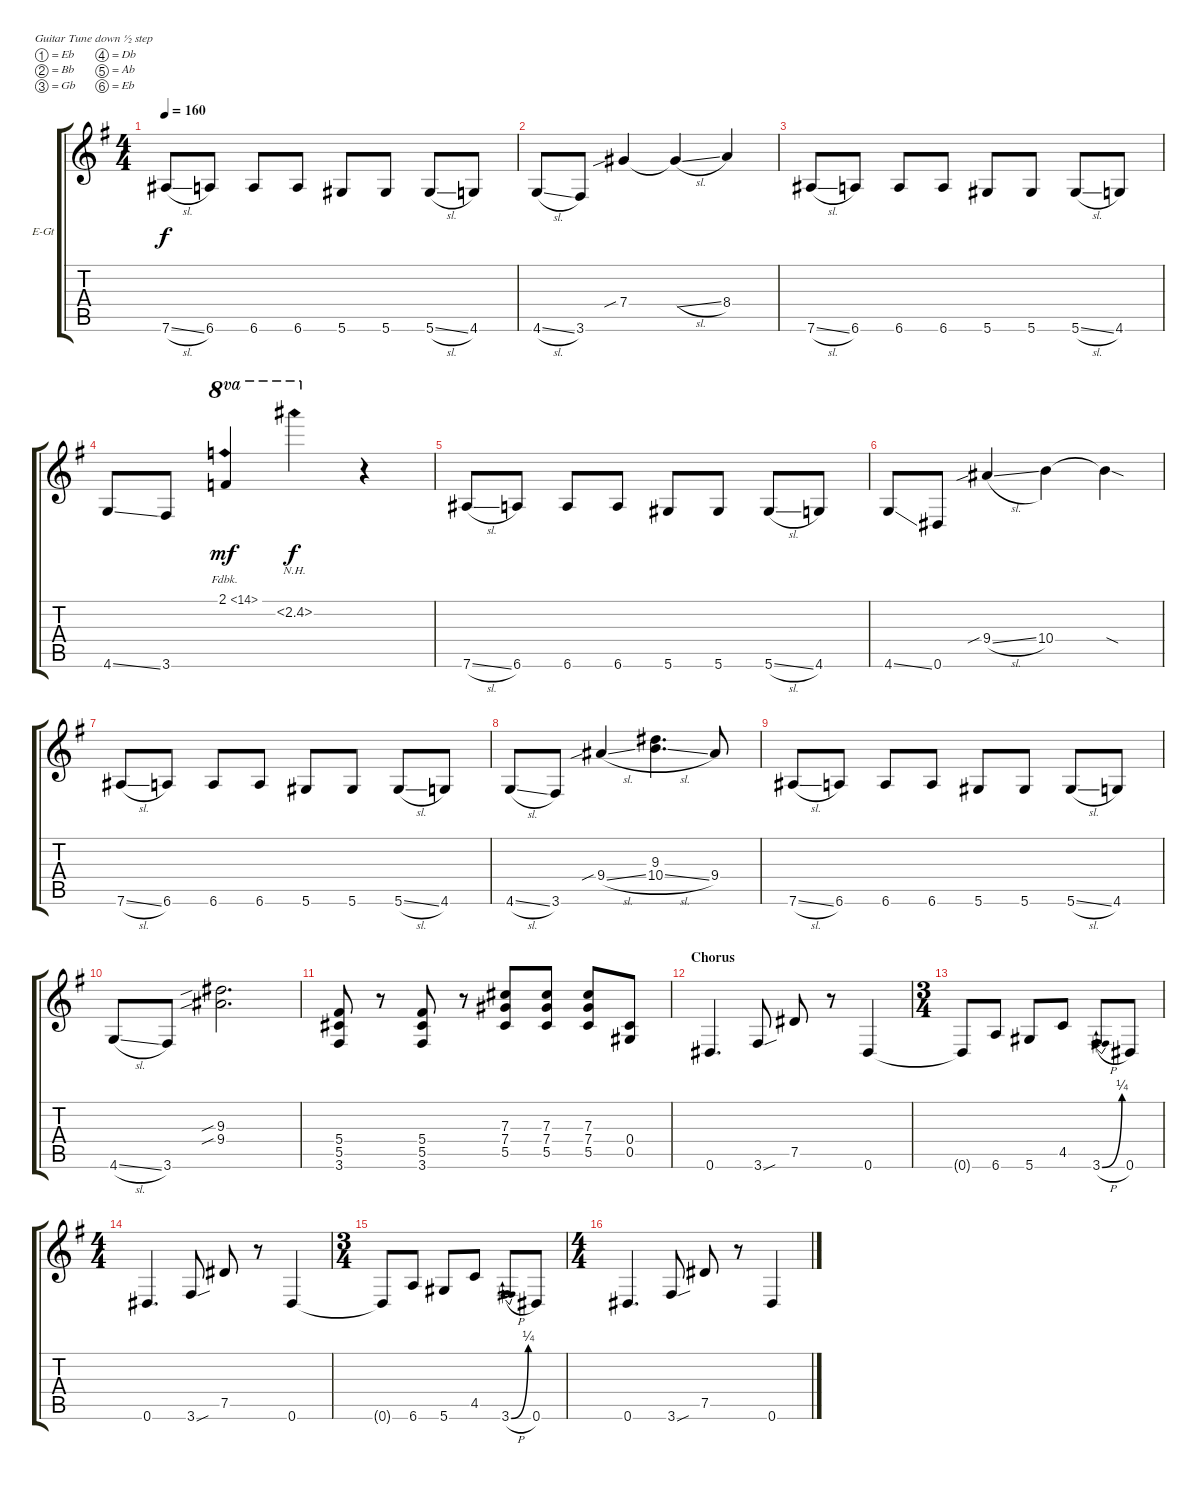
\defaultSystemsLayout 4
\bracketExtendMode groupsimilarinstruments
\firstSystemTrackNameOrientation horizontal
\otherSystemsTrackNameOrientation horizontal
\track ("Electric Guitar" "E-Gt") {instrument distortionguitar}
\staff {score tabs}
\tuning (Eb4 Bb3 Gb3 Db3 Ab2 Eb2)
\ts (4 4)
\tempo 160
\clef g2
\scale
1.05549
\ks g
7.6{sl}.8{dy f} 6.6.8 6.6.8 6.6.8 5.6.8 5.6.8 5.6{sl}.8 4.6.8 |
\scale
0.944515 4.6{sl}.8 3.6.8 7.4{sib}.4 7.4{sl t}.4 8.4.4 |
\scale
1.05549 7.6{sl}.8 6.6.8 6.6.8 6.6.8 5.6.8 5.6.8 5.6{sl}.8 4.6.8 |
\scale
0.944515 4.6{ss}.8 3.6.8 2.1{fh 12}.4{ot 8va dy mf} 2.2{nh}.4{ot 8va dy f} r.4 |
\scale
1.05549 7.6{sl}.8 6.6.8 6.6.8 6.6.8 5.6.8 5.6.8 5.6{sl}.8 4.6.8 |
\scale
0.944515 4.6{ss}.8 0.6.8 9.4{sib sl}.4 10.4.4 10.4{sod t}.4 |
\scale
1.05549 7.6{sl}.8 6.6.8 6.6.8 6.6.8 5.6.8 5.6.8 5.6{sl}.8 4.6.8 |
\scale
0.944515 4.6{sl}.8 3.6.8 9.4{sib sl}.4 (10.4{sl} 9.3).4{d} 9.4.8 |
\scale
1.05549 7.6{sl}.8 6.6.8 6.6.8 6.6.8 5.6.8 5.6.8 5.6{sl}.8 4.6.8 |
\scale
0.944515 4.6{sl}.8 3.6.8 (9.4{sib} 9.3{sib}).2{d} |
\scale
1.05549 (3.6 5.5 5.4).8 r.8 (3.6 5.5 5.4).8 r.8 (5.5 7.4 7.3).8 (5.5 7.4 7.3).8 (5.5 7.4 7.3).8 (0.5 0.4).8 |
\section ("" "Chorus")
\scale
0.944515 0.6.4{d} 3.6{sou}.8 7.5.8 r.8 0.6.4 |
\ts (3 4)
\scale
1.08575 0.6{t}.8 6.6.8 5.6.8 4.5.8 3.6{be (bend 0 0 15.6 1) h}.8 0.6.8 |
\ts (4 4)
\scale
0.91425 0.6.4{d} 3.6{sou}.8 7.5.8 r.8 0.6.4 |
\ts (3 4)
\scale
1.08575 0.6{t}.8 6.6.8 5.6.8 4.5.8 3.6{be (bend 0 0 15.6 1) h}.8 0.6.8 |
\ts (4 4)
\scale
0.91425 0.6.4{d} 3.6{sou}.8 7.5.8 r.8 0.6.4
